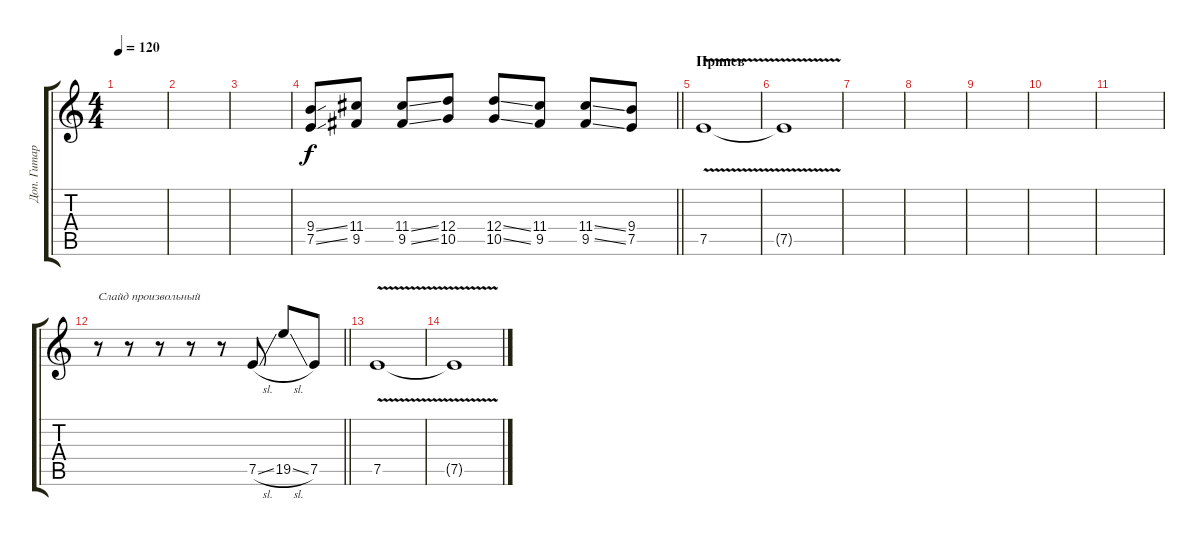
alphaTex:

\track ("Доп. Гитара П" "Доп. Гитар") {instrument distortionguitar}
\staff {score tabs}
\tuning (E4 B3 G3 D3 A2 E2) {hide}
\ts (4 4)
\tempo 120
\clef g2
\ks c
|
|
|
\barLineRight lightlight
(9.4{ss} 7.5{ss}).8{volume 13} (11.4 9.5).8 (11.4{ss} 9.5{ss}).8 (12.4 10.5).8 (12.4{ss} 10.5{ss}).8 (11.4 9.5).8 (11.4{ss} 9.5{ss}).8 (9.4 7.5).8 |
\section ("" "Припев")
7.5{v}.1{volume 0} |
7.5{t}.1 |
|
|
|
|
|
\barLineRight lightlight
r.8{txt "Слайд произвольный" volume 13} r.8 r.8 r.8 r.8 7.5{sl}.8 19.5{sl}.8 7.5.8 |
\section ("" " ")
7.5{v}.1{volume 0} |
7.5{t}.1
